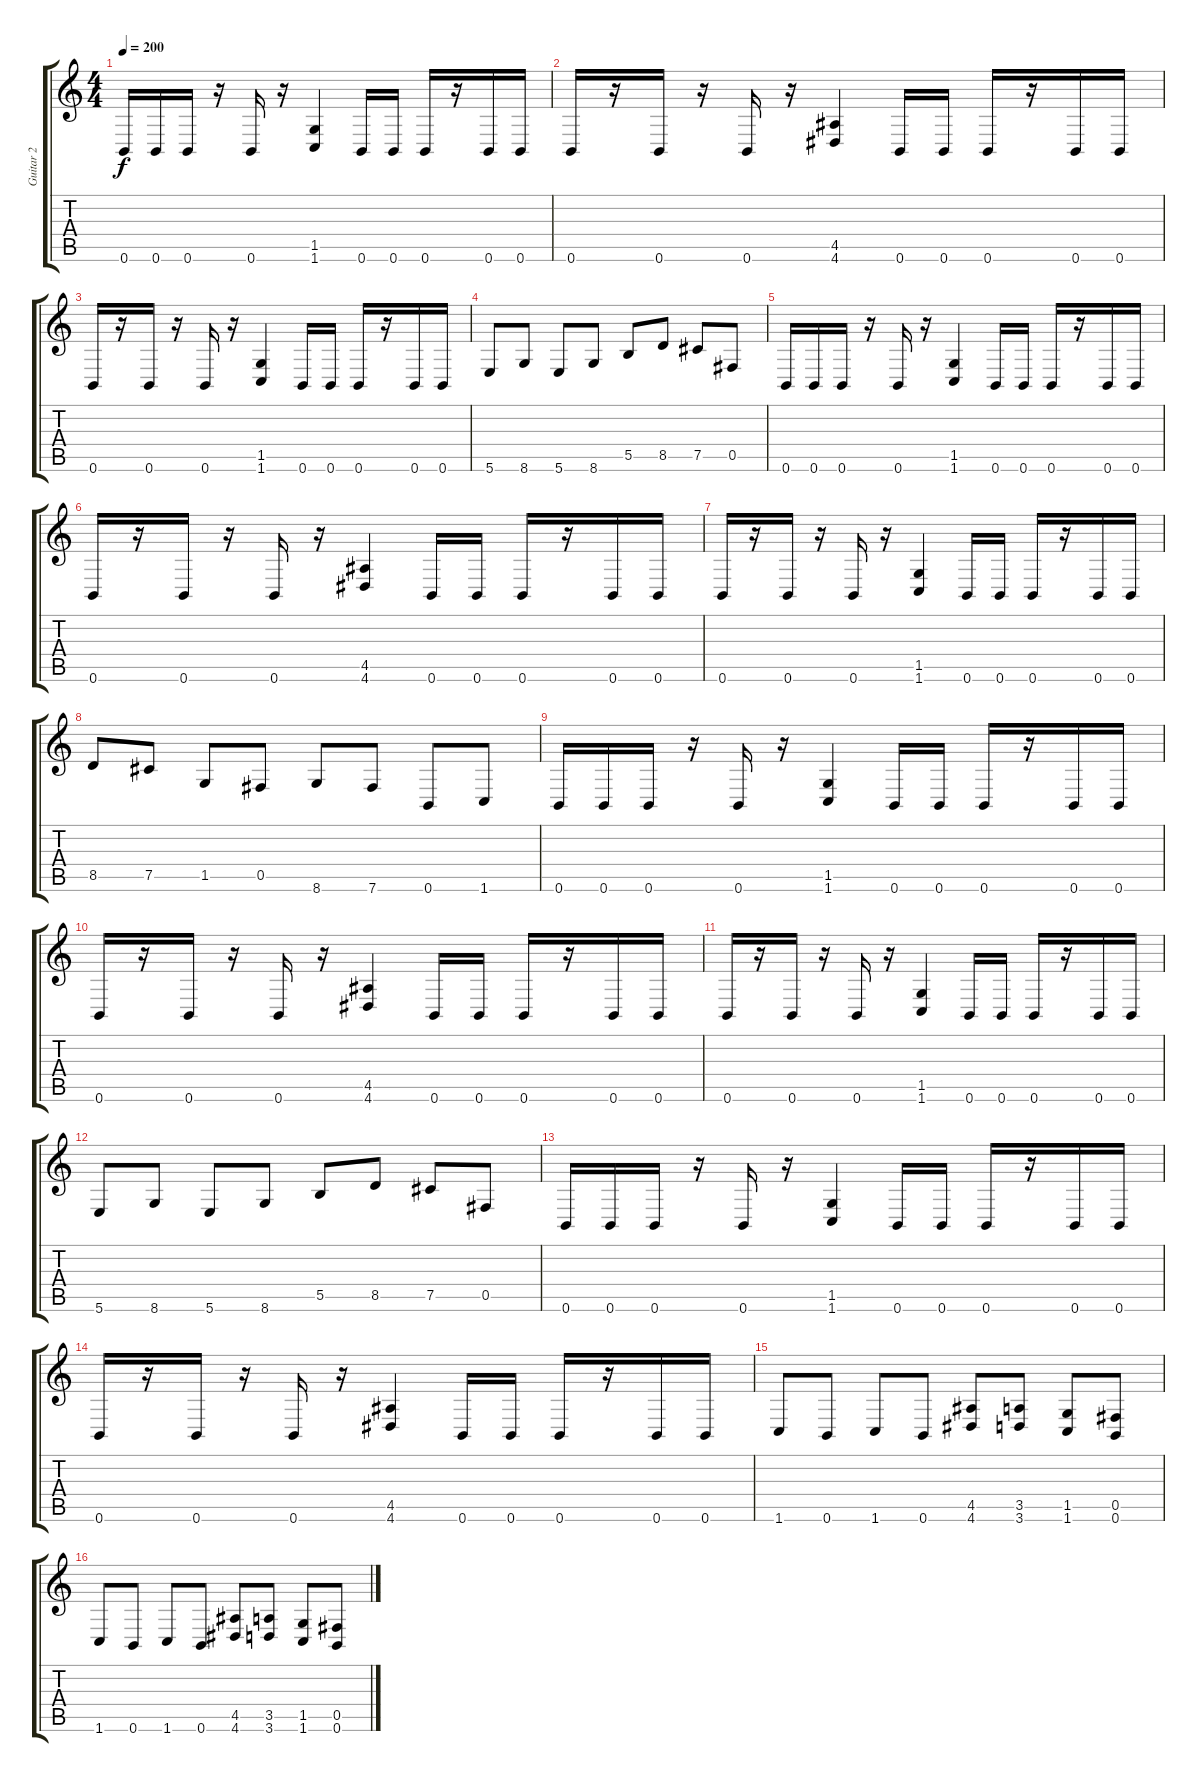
\track ("Guitar 2" "Guitar 2") {instrument distortionguitar}
\staff {score tabs}
\tuning (Db4 Ab3 E3 B2 Gb2 B1) {hide}
\ts (4 4)
\tempo 200
\clef g2
\ks c
0.6.16{dy f} 0.6.16 0.6.16 r.16 0.6.16 r.16 (1.5 1.6).4 0.6.16 0.6.16 0.6.16 r.16 0.6.16 0.6.16 |
0.6.16 r.16 0.6.16 r.16 0.6.16 r.16 (4.5 4.6).4 0.6.16 0.6.16 0.6.16 r.16 0.6.16 0.6.16 |
0.6.16 r.16 0.6.16 r.16 0.6.16 r.16 (1.5 1.6).4 0.6.16 0.6.16 0.6.16 r.16 0.6.16 0.6.16 |
5.6.8 8.6.8 5.6.8 8.6.8 5.5.8 8.5.8 7.5.8 0.5.8 |
0.6.16 0.6.16 0.6.16 r.16 0.6.16 r.16 (1.5 1.6).4 0.6.16 0.6.16 0.6.16 r.16 0.6.16 0.6.16 |
0.6.16 r.16 0.6.16 r.16 0.6.16 r.16 (4.5 4.6).4 0.6.16 0.6.16 0.6.16 r.16 0.6.16 0.6.16 |
0.6.16 r.16 0.6.16 r.16 0.6.16 r.16 (1.5 1.6).4 0.6.16 0.6.16 0.6.16 r.16 0.6.16 0.6.16 |
8.5.8 7.5.8 1.5.8 0.5.8 8.6.8 7.6.8 0.6.8 1.6.8 |
0.6.16 0.6.16 0.6.16 r.16 0.6.16 r.16 (1.5 1.6).4 0.6.16 0.6.16 0.6.16 r.16 0.6.16 0.6.16 |
0.6.16 r.16 0.6.16 r.16 0.6.16 r.16 (4.5 4.6).4 0.6.16 0.6.16 0.6.16 r.16 0.6.16 0.6.16 |
0.6.16 r.16 0.6.16 r.16 0.6.16 r.16 (1.5 1.6).4 0.6.16 0.6.16 0.6.16 r.16 0.6.16 0.6.16 |
5.6.8 8.6.8 5.6.8 8.6.8 5.5.8 8.5.8 7.5.8 0.5.8 |
0.6.16 0.6.16 0.6.16 r.16 0.6.16 r.16 (1.5 1.6).4 0.6.16 0.6.16 0.6.16 r.16 0.6.16 0.6.16 |
0.6.16 r.16 0.6.16 r.16 0.6.16 r.16 (4.5 4.6).4 0.6.16 0.6.16 0.6.16 r.16 0.6.16 0.6.16 |
1.6.8 0.6.8 1.6.8 0.6.8 (4.5 4.6).8 (3.5 3.6).8 (1.5 1.6).8 (0.5 0.6).8 |
1.6.8 0.6.8 1.6.8 0.6.8 (4.5 4.6).8 (3.5 3.6).8 (1.5 1.6).8 (0.5 0.6).8
